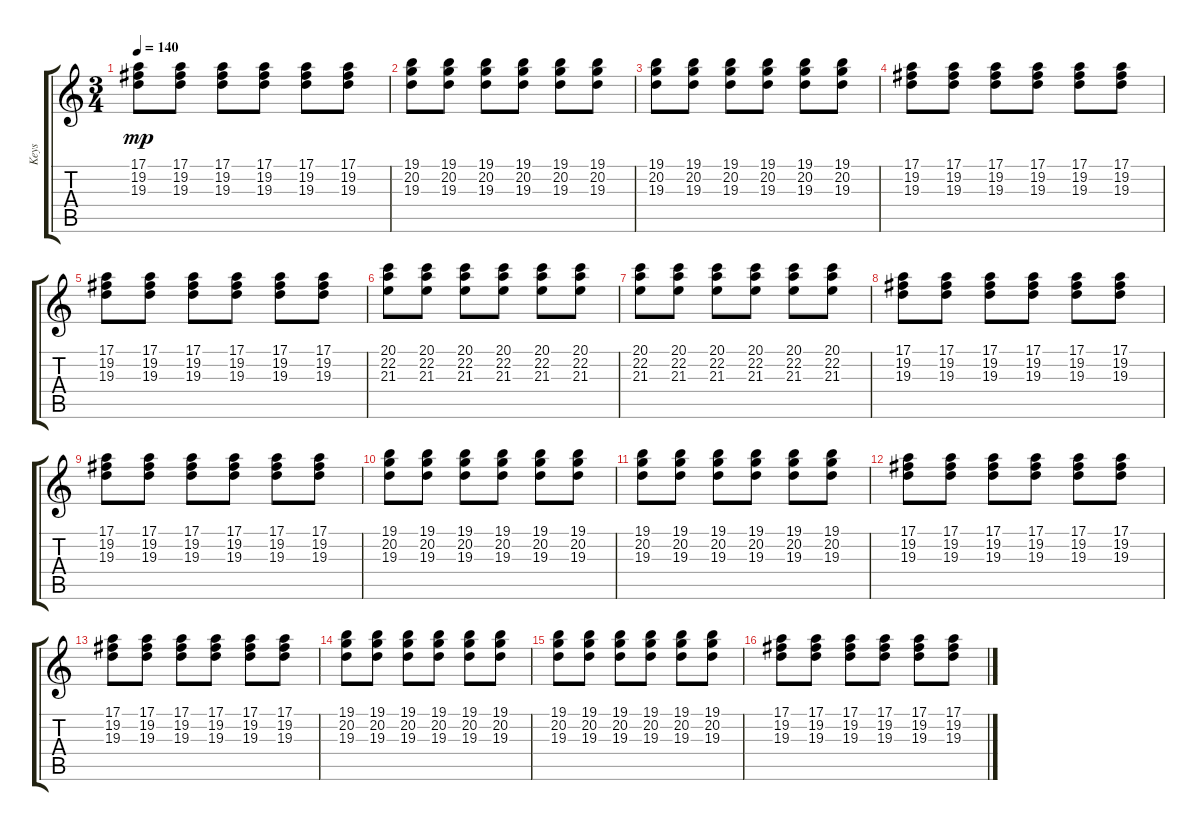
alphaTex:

\track ("Keys" "Keys") {instrument brightacousticpiano}
\staff {score tabs}
\tuning (E4 B3 G3 D3 A2 E2) {hide}
\ts (3 4)
\tempo 140
\clef g2
\ks c
(17.1 19.2 19.3).8{dy mp} (17.1 19.2 19.3).8 (17.1 19.2 19.3).8 (17.1 19.2 19.3).8 (17.1 19.2 19.3).8 (17.1 19.2 19.3).8 |
(19.1 20.2 19.3).8 (19.1 20.2 19.3).8 (19.1 20.2 19.3).8 (19.1 20.2 19.3).8 (19.1 20.2 19.3).8 (19.1 20.2 19.3).8 |
(19.1 20.2 19.3).8 (19.1 20.2 19.3).8 (19.1 20.2 19.3).8 (19.1 20.2 19.3).8 (19.1 20.2 19.3).8 (19.1 20.2 19.3).8 |
(17.1 19.2 19.3).8 (17.1 19.2 19.3).8 (17.1 19.2 19.3).8 (17.1 19.2 19.3).8 (17.1 19.2 19.3).8 (17.1 19.2 19.3).8 |
(17.1 19.2 19.3).8 (17.1 19.2 19.3).8 (17.1 19.2 19.3).8 (17.1 19.2 19.3).8 (17.1 19.2 19.3).8 (17.1 19.2 19.3).8 |
(20.1 22.2 21.3).8 (20.1 22.2 21.3).8 (20.1 22.2 21.3).8 (20.1 22.2 21.3).8 (20.1 22.2 21.3).8 (20.1 22.2 21.3).8 |
(20.1 22.2 21.3).8 (20.1 22.2 21.3).8 (20.1 22.2 21.3).8 (20.1 22.2 21.3).8 (20.1 22.2 21.3).8 (20.1 22.2 21.3).8 |
(17.1 19.2 19.3).8 (17.1 19.2 19.3).8 (17.1 19.2 19.3).8 (17.1 19.2 19.3).8 (17.1 19.2 19.3).8 (17.1 19.2 19.3).8 |
(17.1 19.2 19.3).8 (17.1 19.2 19.3).8 (17.1 19.2 19.3).8 (17.1 19.2 19.3).8 (17.1 19.2 19.3).8 (17.1 19.2 19.3).8 |
(19.1 20.2 19.3).8 (19.1 20.2 19.3).8 (19.1 20.2 19.3).8 (19.1 20.2 19.3).8 (19.1 20.2 19.3).8 (19.1 20.2 19.3).8 |
(19.1 20.2 19.3).8 (19.1 20.2 19.3).8 (19.1 20.2 19.3).8 (19.1 20.2 19.3).8 (19.1 20.2 19.3).8 (19.1 20.2 19.3).8 |
(17.1 19.2 19.3).8 (17.1 19.2 19.3).8 (17.1 19.2 19.3).8 (17.1 19.2 19.3).8 (17.1 19.2 19.3).8 (17.1 19.2 19.3).8 |
(17.1 19.2 19.3).8 (17.1 19.2 19.3).8 (17.1 19.2 19.3).8 (17.1 19.2 19.3).8 (17.1 19.2 19.3).8 (17.1 19.2 19.3).8 |
(19.1 20.2 19.3).8 (19.1 20.2 19.3).8 (19.1 20.2 19.3).8 (19.1 20.2 19.3).8 (19.1 20.2 19.3).8 (19.1 20.2 19.3).8 |
(19.1 20.2 19.3).8 (19.1 20.2 19.3).8 (19.1 20.2 19.3).8 (19.1 20.2 19.3).8 (19.1 20.2 19.3).8 (19.1 20.2 19.3).8 |
(17.1 19.2 19.3).8 (17.1 19.2 19.3).8 (17.1 19.2 19.3).8 (17.1 19.2 19.3).8 (17.1 19.2 19.3).8 (17.1 19.2 19.3).8
